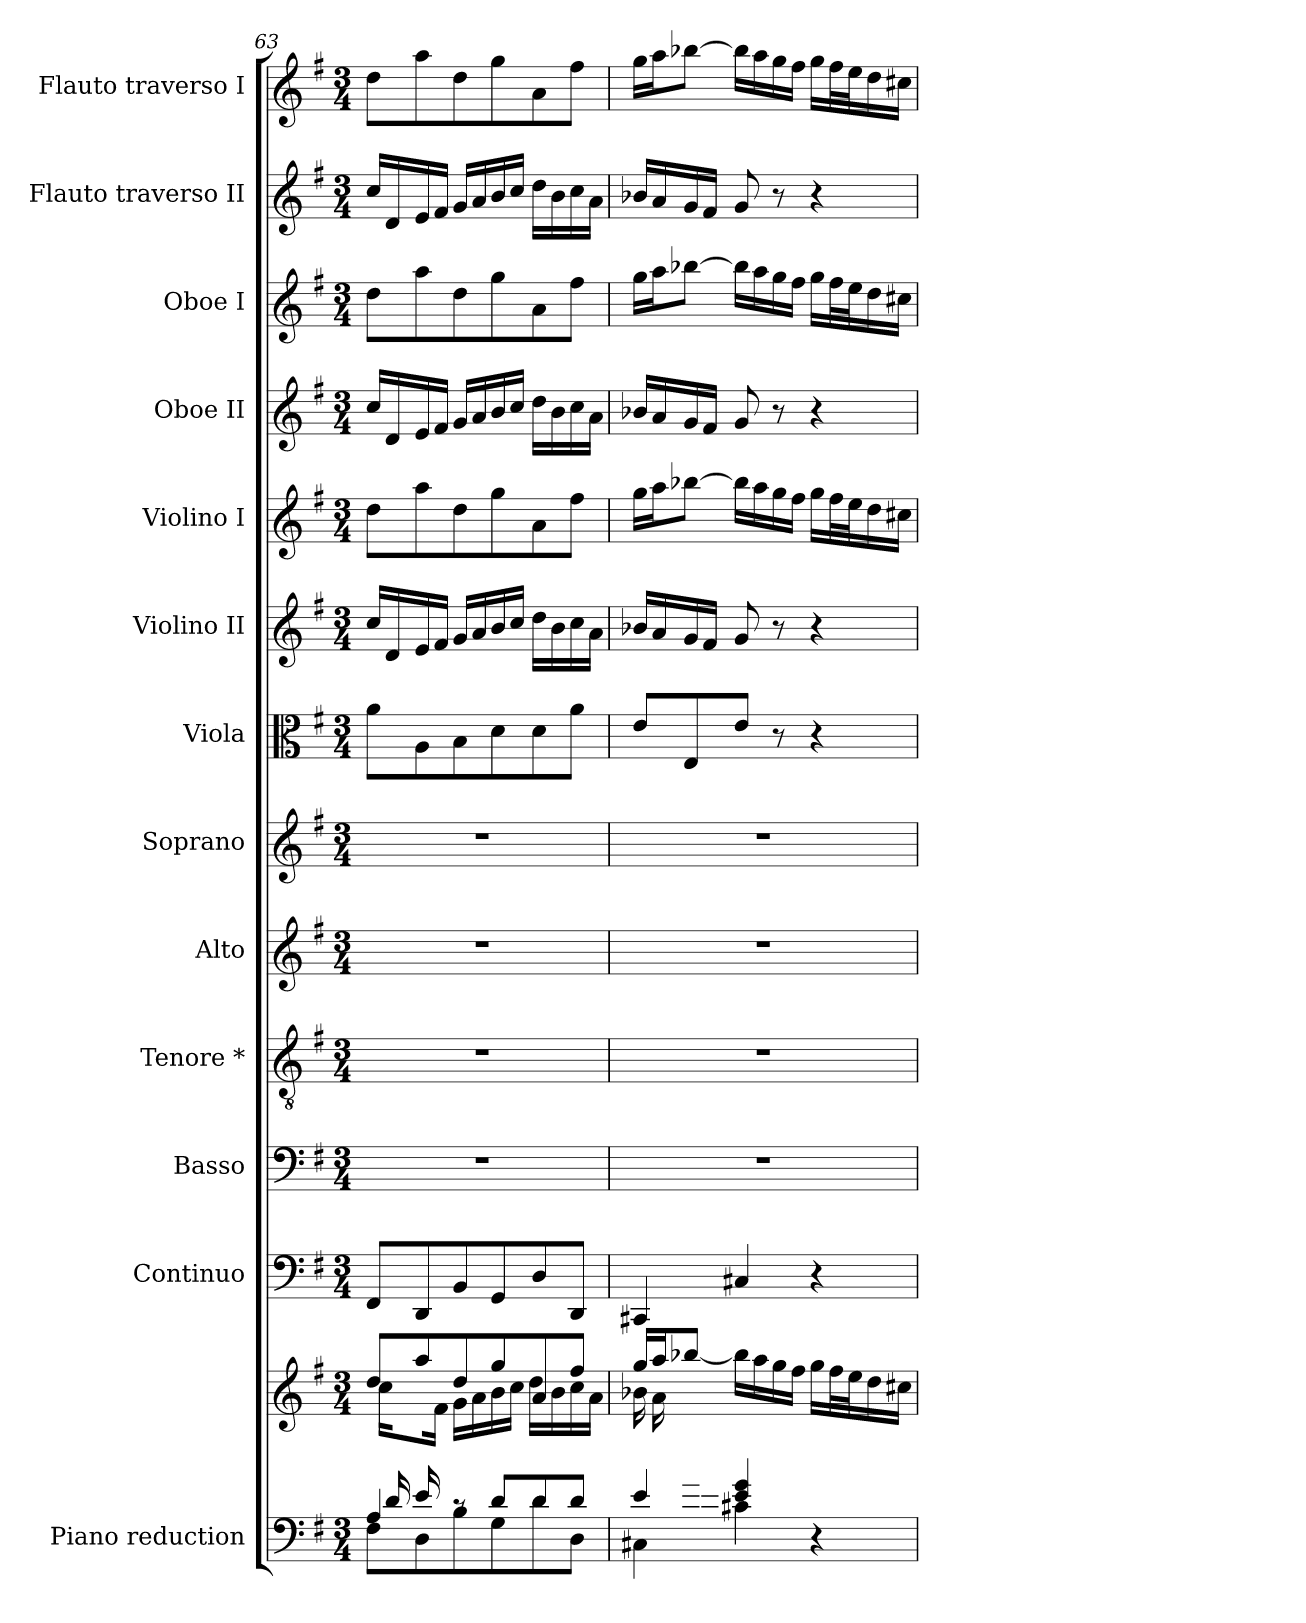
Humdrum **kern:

**kern	**kern	**kern	**kern	**kern	**kern	**kern	**kern	**kern	**kern	**kern	**kern	**kern	**kern
*part13	*part13	*part12	*part11	*part10	*part9	*part8	*part7	*part6	*part5	*part4	*part3	*part2	*part1
*staff14	*staff13	*staff12	*staff11	*staff10	*staff9	*staff8	*staff7	*staff6	*staff5	*staff4	*staff3	*staff2	*staff1
*I"Piano reduction	*	*I"Continuo	*I"Basso	*I"Tenore *	*I"Alto	*I"Soprano	*I"Viola	*I"Violino II	*I"Violino I	*I"Oboe II	*I"Oboe I	*I"Flauto traverso II	*I"Flauto traverso I
*I'Pno	*	*	*	*	*	*	*I'Vla	*I'Vln	*I'Vln	*I'Ob	*I'Ob	*	*
*clefF4	*clefG2	*clefF4	*clefF4	*clefGv2	*clefG2	*clefG2	*clefC3	*clefG2	*clefG2	*clefG2	*clefG2	*clefG2	*clefG2
*k[f#]	*k[f#]	*k[f#]	*k[f#]	*k[f#]	*k[f#]	*k[f#]	*k[f#]	*k[f#]	*k[f#]	*k[f#]	*k[f#]	*k[f#]	*k[f#]
*M3/4	*M3/4	*M3/4	*M3/4	*M3/4	*M3/4	*M3/4	*M3/4	*M3/4	*M3/4	*M3/4	*M3/4	*M3/4	*M3/4
=63	=63	=63	=63	=63	=63	=63	=63	=63	=63	=63	=63	=63	=63
*^	*^	*	*	*	*	*	*	*	*	*	*	*	*
*	*^	*	*	*	*	*	*	*	*	*	*	*	*	*	*
16ryy	4A/	8F#\L	8dd/L	16cc\LL	8FF#/L	2.r	2.r	2.r	2.r	8a\L	16cc/LL	8dd\L	16cc/LL	8dd\L	16cc/LL	8dd\L
16d/	.	.	.	8ryy	.	.	.	.	.	.	16d/	.	16d/	.	16d/	.
16e/	.	8D\	8aa/	.	8DD/	.	.	.	.	8A\	16e/	8aa\	16e/	8aa\	16e/	8aa\
2ryy	.	.	.	16f#\JJ	.	.	.	.	.	.	16f#/JJ	.	16f#/JJ	.	16f#/JJ	.
.	8rc	8B\	8dd/	16g\LL	8BB/	.	.	.	.	8B\	16g/LL	8dd\	16g/LL	8dd\	16g/LL	8dd\
.	.	.	.	16a\	.	.	.	.	.	.	16a/	.	16a/	.	16a/	.
.	8d/L	8G\	8gg/	16b\	8GG/	.	.	.	.	8d\	16b/	8gg\	16b/	8gg\	16b/	8gg\
.	.	.	.	16cc\JJ	.	.	.	.	.	.	16cc/JJ	.	16cc/JJ	.	16cc/JJ	.
.	8d/	8d\	8a/	16dd\LL	8D/	.	.	.	.	8d\	16dd\LL	8a\	16dd\LL	8a\	16dd\LL	8a\
.	.	.	.	16b\	.	.	.	.	.	.	16b\	.	16b\	.	16b\	.
.	8d/J	8D\J	8ff#/J	16cc\	8DD/J	.	.	.	.	8a\J	16cc\	8ff#\J	16cc\	8ff#\J	16cc\	8ff#\J
16ryy	.	.	.	16a\JJ	.	.	.	.	.	.	16a\JJ	.	16a\JJ	.	16a\JJ	.
!!LO:PB:g=z
=64	=64	=64	=64	=64	=64	=64	=64	=64	=64	=64	=64	=64	=64	=64	=64	=64
8ryy	4e/	4C#X\	16gg/LL	16b-X\LL	4CC#X/	2.r	2.r	2.r	2.r	8e/L	16b-X/LL	16gg\LL	16b-X/LL	16gg\LL	16b-X/LL	16gg\LL
.	.	.	16aa/J	16a\	.	.	.	.	.	.	16a/	16aa\J	16a/	16aa\J	16a/	16aa\J
16g/	.	.	[8bb-X/J	8ryy	.	.	.	.	.	8E/	16g/	[8bb-X\J	16g/	[8bb-X\J	16g/	[8bb-X\J
16f#/JJ	.	.	.	.	.	.	.	.	.	.	16f#/JJ	.	16f#/JJ	.	16f#/JJ	.
2ryy	4e/ 4g/	4c#X\	16bb-\LL]	2ryy	4C#X/	.	.	.	.	8e/J	8g/	16bb-\LL]	8g/	16bb-\LL]	8g/	16bb-\LL]
.	.	.	16aa\	.	.	.	.	.	.	.	.	16aa\	.	16aa\	.	16aa\
.	.	.	16gg\	.	.	.	.	.	.	8r	8r	16gg\	8r	16gg\	8r	16gg\
.	.	.	16ff#\JJ	.	.	.	.	.	.	.	.	16ff#\JJ	.	16ff#\JJ	.	16ff#\JJ
.	4r	4ryy	16gg\LL	.	4r	.	.	.	.	4r	4r	16gg\LL	4r	16gg\LL	4r	16gg\LL
.	.	.	32ff#\L	.	.	.	.	.	.	.	.	32ff#\L	.	32ff#\L	.	32ff#\L
.	.	.	32ee\J	.	.	.	.	.	.	.	.	32ee\J	.	32ee\J	.	32ee\J
.	.	.	16dd\	.	.	.	.	.	.	.	.	16dd\	.	16dd\	.	16dd\
.	.	.	16cc#X\JJ	.	.	.	.	.	.	.	.	16cc#X\JJ	.	16cc#X\JJ	.	16cc#X\JJ
*v	*v	*v	*	*	*	*	*	*	*	*	*	*	*	*	*	*
*	*v	*v	*	*	*	*	*	*	*	*	*	*	*	*
=	=	=	=	=	=	=	=	=	=	=	=	=	=
*-	*-	*-	*-	*-	*-	*-	*-	*-	*-	*-	*-	*-	*-
